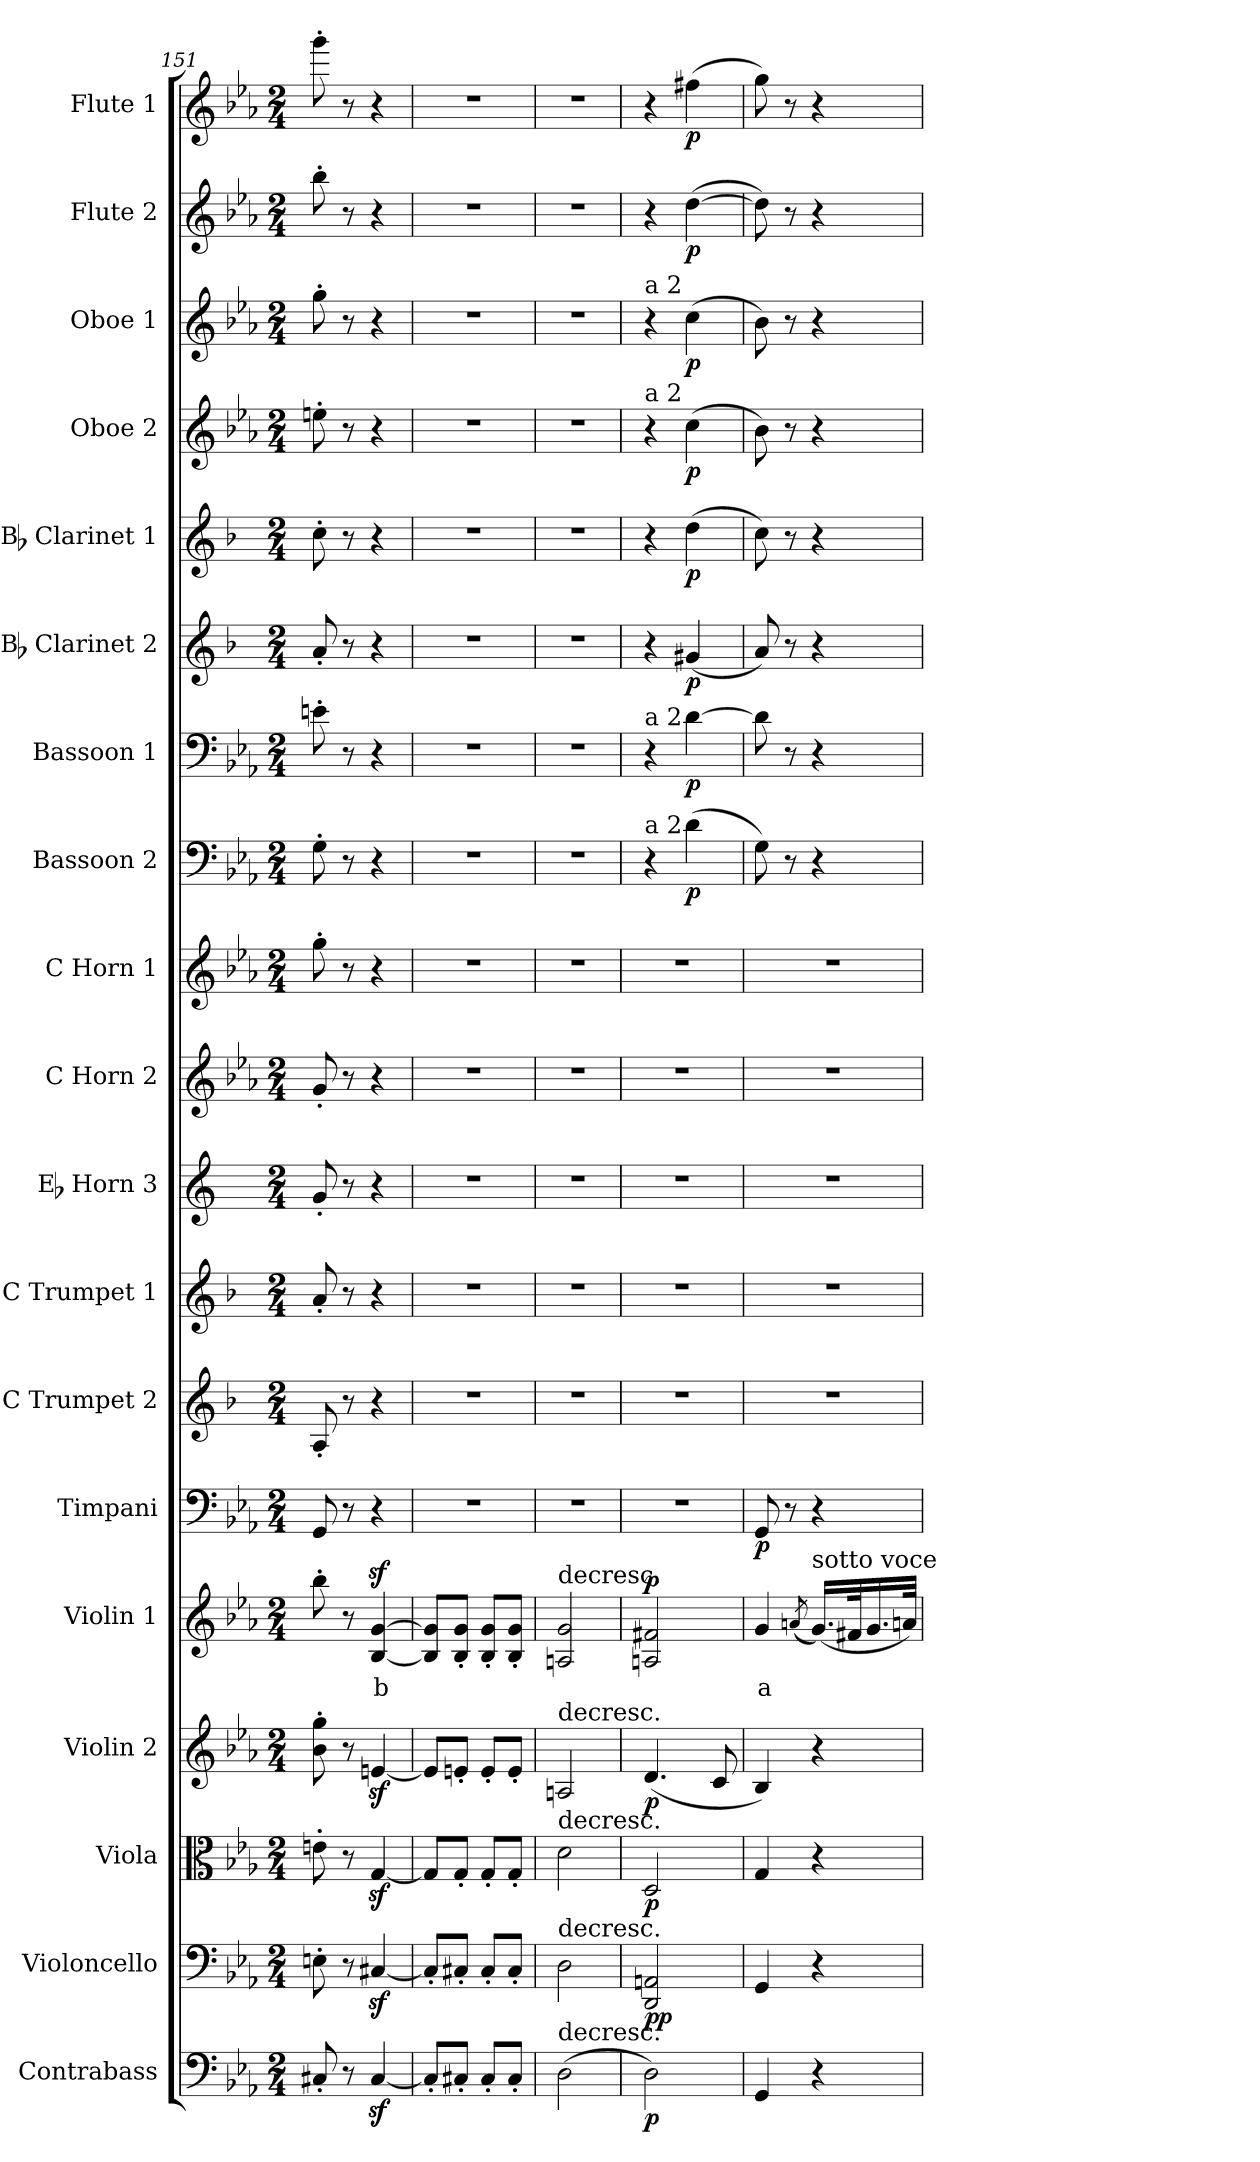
**kern	**dynam	**kern	**dynam	**kern	**dynam	**kern	**dynam	**kern	**text	**dynam	**kern	**dynam	**kern	**kern	**kern	**kern	**kern	**kern	**dynam	**kern	**dynam	**kern	**dynam	**kern	**dynam	**kern	**dynam	**kern	**dynam	**kern	**dynam	**kern	**dynam
*part19	*part19	*part18	*part18	*part17	*part17	*part16	*part16	*part15	*part15	*part15	*part14	*part14	*part13	*part12	*part11	*part10	*part9	*part8	*part8	*part7	*part7	*part6	*part6	*part5	*part5	*part4	*part4	*part3	*part3	*part2	*part2	*part1	*part1
*staff19	*staff19	*staff18	*staff18	*staff17	*staff17	*staff16	*staff16	*staff15	*staff15	*staff15	*staff14	*staff14	*staff13	*staff12	*staff11	*staff10	*staff9	*staff8	*staff8	*staff7	*staff7	*staff6	*staff6	*staff5	*staff5	*staff4	*staff4	*staff3	*staff3	*staff2	*staff2	*staff1	*staff1
*I"Contrabass	*	*I"Violoncello	*	*I"Viola	*	*I"Violin 2	*	*I"Violin 1	*	*	*I"Timpani	*	*I"C Trumpet 2	*I"C Trumpet 1	*I"Eb Horn 3	*I"C Horn 2	*I"C Horn 1	*I"Bassoon 2	*	*I"Bassoon 1	*	*I"Bb Clarinet 2	*	*I"Bb Clarinet 1	*	*I"Oboe 2	*	*I"Oboe 1	*	*I"Flute 2	*	*I"Flute 1	*
*I'Cb	*	*I'Vc	*	*I'Vla	*	*I'Vln 2	*	*I'Vln 1	*	*	*I'Timp	*	*I'Tpt 2	*I'Tpt 1	*I'Hn 3	*I'Hn 2	*I'Hn 1	*I'Bsn 2	*	*I'Bsn 1	*	*I'Cl 2	*	*I'Cl 1	*	*I'Ob 2	*	*I'Ob 1	*	*I'Fl 2	*	*I'Fl 1	*
*clefF4	*	*clefF4	*	*clefC3	*	*clefG2	*	*clefG2	*	*	*clefF4	*	*clefG2	*clefG2	*clefG2	*clefG2	*clefG2	*clefF4	*	*clefF4	*	*clefG2	*	*clefG2	*	*clefG2	*	*clefG2	*	*clefG2	*	*clefG2	*
*ITrd7c12	*	*	*	*	*	*	*	*	*	*	*	*	*ITrd1c2	*ITrd1c2	*ITrd5c9	*ITrd7c12	*ITrd7c12	*	*	*	*	*ITrd1c2	*	*ITrd1c2	*	*	*	*	*	*	*	*	*
*k[b-e-a-]	*	*k[b-e-a-]	*	*k[b-e-a-]	*	*k[b-e-a-]	*	*k[b-e-a-]	*	*	*k[b-e-a-]	*	*k[b-e-a-]	*k[b-e-a-]	*k[b-e-a-]	*k[b-e-a-]	*k[b-e-a-]	*k[b-e-a-]	*	*k[b-e-a-]	*	*k[b-e-a-]	*	*k[b-e-a-]	*	*k[b-e-a-]	*	*k[b-e-a-]	*	*k[b-e-a-]	*	*k[b-e-a-]	*
*M2/4	*	*M2/4	*	*M2/4	*	*M2/4	*	*M2/4	*	*	*M2/4	*	*M2/4	*M2/4	*M2/4	*M2/4	*M2/4	*M2/4	*	*M2/4	*	*M2/4	*	*M2/4	*	*M2/4	*	*M2/4	*	*M2/4	*	*M2/4	*
=151	=151	=151	=151	=151	=151	=151	=151	=151	=151	=151	=151	=151	=151	=151	=151	=151	=151	=151	=151	=151	=151	=151	=151	=151	=151	=151	=151	=151	=151	=151	=151	=151	=151
8CC#X'/	.	8En'\	.	8en'\	.	8b-\' 8gg\'	.	8bb-'\	.	.	8GG/	.	8G'/	8g'/	8B-'/	8G'/	8g'\	8G'\	.	8en'\	.	8g'/	.	8b-'\	.	8een'\	.	8gg'\	.	8bb-'\	.	8ggg'\	.
8r	.	8r	.	8r	.	8r	.	8r	.	.	8r	.	8r	8r	8r	8r	8r	8r	.	8r	.	8r	.	8r	.	8r	.	8r	.	8r	.	8r	.
!	!	!	!	!	!	!	!	!	!LO:LY:b:color=#FF0000	!	!	!	!	!	!	!	!	!	!	!	!	!	!	!	!	!	!	!	!	!	!	!	!
[4CC#z</	.	[4C#Xz</	.	[4Gz</	.	[4enz</	.	[4B-/z< [4g/z<	b	.	4r	.	4r	4r	4r	4r	4r	4r	.	4r	.	4r	.	4r	.	4r	.	4r	.	4r	.	4r	.
=152	=152	=152	=152	=152	=152	=152	=152	=152	=152	=152	=152	=152	=152	=152	=152	=152	=152	=152	=152	=152	=152	=152	=152	=152	=152	=152	=152	=152	=152	=152	=152	=152	=152
8CC#'/L]	.	8C#'/L]	.	8G/L]	.	8e/L]	.	8B-/] 8g/]L	.	.	2r	.	2r	2r	2r	2r	2r	2r	.	2r	.	2r	.	2r	.	2r	.	2r	.	2r	.	2r	.
8CC#X'/J	.	8C#X'/J	.	8G'/J	.	8en'/J	.	8B-/' 8g/'J	.	.	.	.	.	.	.	.	.	.	.	.	.	.	.	.	.	.	.	.	.	.	.	.	.
8CC#'/L	.	8C#'/L	.	8G'/L	.	8e'/L	.	8B-/' 8g/'L	.	.	.	.	.	.	.	.	.	.	.	.	.	.	.	.	.	.	.	.	.	.	.	.	.
8CC#'/J	.	8C#'/J	.	8G'/J	.	8e'/J	.	8B-/' 8g/'J	.	.	.	.	.	.	.	.	.	.	.	.	.	.	.	.	.	.	.	.	.	.	.	.	.
=153	=153	=153	=153	=153	=153	=153	=153	=153	=153	=153	=153	=153	=153	=153	=153	=153	=153	=153	=153	=153	=153	=153	=153	=153	=153	=153	=153	=153	=153	=153	=153	=153	=153
!	!	!	!	!	!	!	!	!LO:TX:a:t=decresc.	!	!	!	!	!	!	!	!	!	!	!	!	!	!	!	!	!	!	!	!	!	!	!	!	!
!	!	!	!	!	!	!LO:TX:a:t=decresc.	!	!	!	!	!	!	!	!	!	!	!	!	!	!	!	!	!	!	!	!	!	!	!	!	!	!	!
!	!	!	!	!LO:TX:a:t=decresc.	!	!	!	!	!	!	!	!	!	!	!	!	!	!	!	!	!	!	!	!	!	!	!	!	!	!	!	!	!
!	!	!LO:TX:a:t=decresc.	!	!	!	!	!	!	!	!	!	!	!	!	!	!	!	!	!	!	!	!	!	!	!	!	!	!	!	!	!	!	!
!LO:TX:a:t=decresc.	!	!	!	!	!	!	!	!	!	!	!	!	!	!	!	!	!	!	!	!	!	!	!	!	!	!	!	!	!	!	!	!	!
(2DD\	.	2D\	.	2d\	.	2An/	.	2An/ 2g/	.	.	2r	.	2r	2r	2r	2r	2r	2r	.	2r	.	2r	.	2r	.	2r	.	2r	.	2r	.	2r	.
=154	=154	=154	=154	=154	=154	=154	=154	=154	=154	=154	=154	=154	=154	=154	=154	=154	=154	=154	=154	=154	=154	=154	=154	=154	=154	=154	=154	=154	=154	=154	=154	=154	=154
!	!	!	!	!	!	!	!	!	!	!	!	!	!	!	!	!	!	!	!	!	!	!	!	!	!	!	!	!LO:TX:a:t=a 2	!	!	!	!	!
!	!	!	!	!	!	!	!	!	!	!	!	!	!	!	!	!	!	!	!	!	!	!	!	!	!	!LO:TX:a:t=a 2	!	!	!	!	!	!	!
!	!	!	!	!	!	!	!	!	!	!	!	!	!	!	!	!	!	!	!	!LO:TX:a:t=a 2	!	!	!	!	!	!	!	!	!	!	!	!	!
!	!	!	!	!	!	!	!	!	!	!	!	!	!	!	!	!	!	!LO:TX:a:t=a 2	!	!	!	!	!	!	!	!	!	!	!	!	!	!	!
!	!LO:DY:b	!	!LO:DY:b	!	!	!	!	!	!	!	!	!	!	!	!	!	!	!	!	!	!	!	!	!	!	!	!	!	!	!	!	!	!
!	!	!	!LO:DY:n=1:b	!	!LO:DY:b	!	!LO:DY:b	!	!	!LO:DY:b	!	!	!	!	!	!	!	!	!	!	!	!	!	!	!	!	!	!	!	!	!	!	!
2DD\)	p	2DD/ 2AAn/	p p	2D/	p	(4.d/	p	2An/ 2f#X/	.	p	2r	.	2r	2r	2r	2r	2r	4r	.	4r	.	4r	.	4r	.	4r	.	4r	.	4r	.	4r	.
!	!	!	!	!	!	!	!	!	!	!	!	!	!	!	!	!	!	!	!LO:DY:b	!	!LO:DY:b	!	!LO:DY:b	!	!LO:DY:b	!	!LO:DY:b	!	!LO:DY:b	!	!LO:DY:b	!	!LO:DY:b
.	.	.	.	.	.	.	.	.	.	.	.	.	.	.	.	.	.	(4d\	p	[4d\	p	(4f#X/	p	(4cc\	p	(4cc\	p	(4cc\	p	([4dd\	p	(4ff#X\	p
.	.	.	.	.	.	8c/	.	.	.	.	.	.	.	.	.	.	.	.	.	.	.	.	.	.	.	.	.	.	.	.	.	.	.
!!LO:PB:g=z
=155	=155	=155	=155	=155	=155	=155	=155	=155	=155	=155	=155	=155	=155	=155	=155	=155	=155	=155	=155	=155	=155	=155	=155	=155	=155	=155	=155	=155	=155	=155	=155	=155	=155
!	!	!	!	!	!	!	!	!	!LO:LY:b:color=#FF0000	!	!	!LO:DY:b	!	!	!	!	!	!	!	!	!	!	!	!	!	!	!	!	!	!	!	!	!
4GGG/	.	4GG/	.	4G/	.	4B-/)	.	4g/	a	.	8GG/	p	2r	2r	2r	2r	2r	8G\)	.	8d\]	.	8g/)	.	8b-\)	.	8b-\)	.	8b-\)	.	8dd\])	.	8gg\)	.
.	.	.	.	.	.	.	.	.	.	.	8r	.	.	.	.	.	.	8r	.	8r	.	8r	.	8r	.	8r	.	8r	.	8r	.	8r	.
.	.	.	.	.	.	.	.	(8qan/	.	.	.	.	.	.	.	.	.	.	.	.	.	.	.	.	.	.	.	.	.	.	.	.	.
!	!	!	!	!	!	!	!	!LO:TX:a:t=sotto voce	!	!	!	!	!	!	!	!	!	!	!	!	!	!	!	!	!	!	!	!	!	!	!	!	!
4r	.	4r	.	4r	.	4r	.	(16.g/LL)	.	.	4r	.	.	.	.	.	.	4r	.	4r	.	4r	.	4r	.	4r	.	4r	.	4r	.	4r	.
.	.	.	.	.	.	.	.	32f#X/K	.	.	.	.	.	.	.	.	.	.	.	.	.	.	.	.	.	.	.	.	.	.	.	.	.
.	.	.	.	.	.	.	.	16.g/	.	.	.	.	.	.	.	.	.	.	.	.	.	.	.	.	.	.	.	.	.	.	.	.	.
.	.	.	.	.	.	.	.	32a/JJk)	.	.	.	.	.	.	.	.	.	.	.	.	.	.	.	.	.	.	.	.	.	.	.	.	.
=	=	=	=	=	=	=	=	=	=	=	=	=	=	=	=	=	=	=	=	=	=	=	=	=	=	=	=	=	=	=	=	=	=
*-	*-	*-	*-	*-	*-	*-	*-	*-	*-	*-	*-	*-	*-	*-	*-	*-	*-	*-	*-	*-	*-	*-	*-	*-	*-	*-	*-	*-	*-	*-	*-	*-	*-
